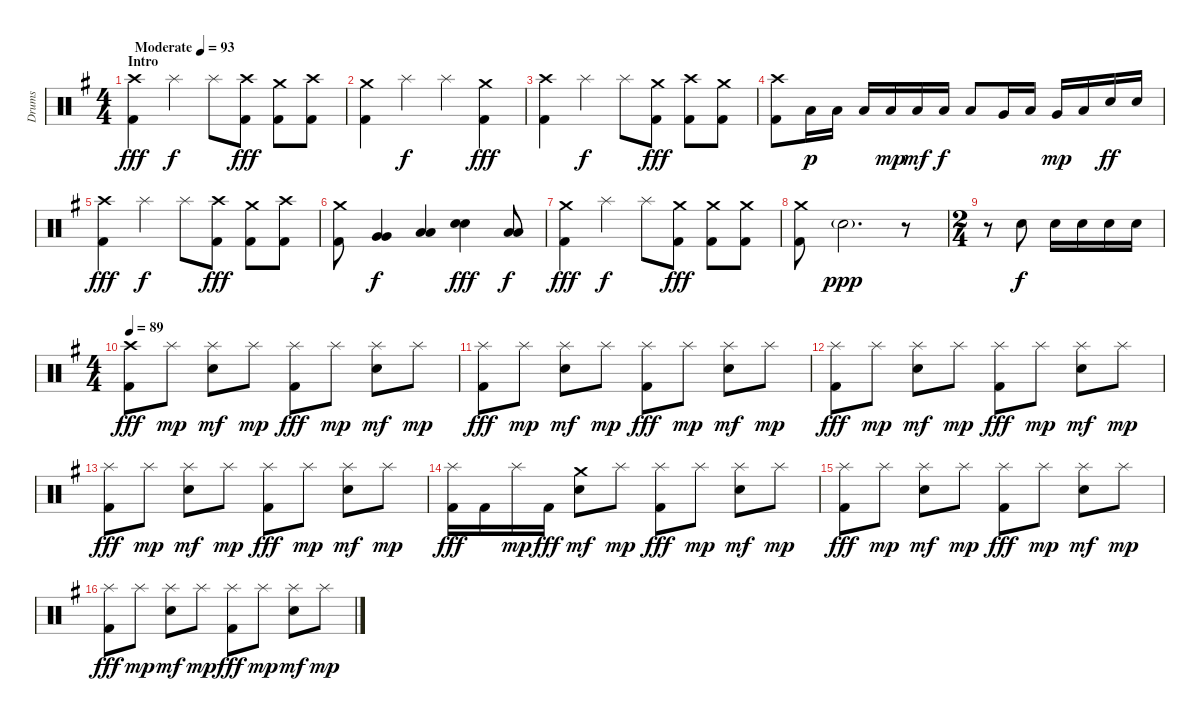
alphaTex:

\track ("Drums" "Drums") {instrument percussion}
\staff {score}
\articulation defaults
\ts (4 4)
\section ("" "Intro")
\tempo (93 "Moderate")
\clef neutral
\ks g
("Crash high (hit)" "Kick (hit) 2").4{dy fff} "Splash (hit)".4{dy f} "Splash (hit)".8 ("Crash high (hit)" "Kick (hit) 2").8{dy fff} ("Crash medium (hit)" "Kick (hit) 2").8 ("Crash high (hit)" "Kick (hit) 2").8 |
("Crash medium (hit)" "Kick (hit) 2").4 "Splash (hit)".4{dy f} "Splash (hit)".4 ("Crash medium (hit)" "Kick (hit) 2").4{dy fff} |
("Crash high (hit)" "Kick (hit) 2").4 "Splash (hit)".4{dy f} "Splash (hit)".8 ("Crash medium (hit)" "Kick (hit) 2").8{dy fff} ("Crash high (hit)" "Kick (hit) 2").8 ("Crash medium (hit)" "Kick (hit) 2").8 |
("Crash high (hit)" "Kick (hit) 2").8 "Low Tom (hit)".16{dy p} "Low Tom (hit)".16 "Low Tom (hit)".16 "Low Tom (hit)".16{dy mp} "Low Tom (hit)".16{dy mf} "Low Tom (hit)".16{dy f} "Low Tom (hit)".8 "Very Low Tom (hit)".16 "Low Tom (hit)".16 "Very Low Tom (hit)".16{dy mp} "Low Floor Tom (hit)".16 "Electric Snare (hit)".16{dy ff} "Electric Snare (hit)".16 |
("Crash high (hit)" "Kick (hit) 2").4{dy fff} "Splash (hit)".4{dy f} "Splash (hit)".8 ("Crash high (hit)" "Kick (hit) 2").8{dy fff} ("Crash medium (hit)" "Kick (hit) 2").8 ("Crash high (hit)" "Kick (hit) 2").8 |
("Crash medium (hit)" "Kick (hit) 2").8 ("Very Low Tom (hit)" "Very Low Tom (hit)").4{bd 120 dy f} ("Low Floor Tom (hit)" "Low Floor Tom (hit)").4{bd 120} ("Electric Snare (hit)" "Electric Snare (hit)").4{bd 30 dy fff} ("Low Floor Tom (hit)" "Low Floor Tom (hit)").8{bd 120 dy f} |
("Crash medium (hit)" "Kick (hit) 2").4{dy fff} "Splash (hit)".4{dy f} "Splash (hit)".8 ("Crash medium (hit)" "Kick (hit) 2").8{dy fff} ("Crash medium (hit)" "Kick (hit) 2").8 ("Crash medium (hit)" "Kick (hit) 2").8 |
("Crash medium (hit)" "Kick (hit) 2").8 "Electric Snare (hit)"{g}.2{d dy ppp volume 0} r.8 |
\ts (2 4)
r.8 "Electric Snare (hit)".8{dy f volume 13} "Electric Snare (hit)".16 "Electric Snare (hit)".16 "Electric Snare (hit)".16 "Electric Snare (hit)".16 |
\ts (4 4)
\tempo 89
("Crash high (hit)" "Kick (hit) 2").8{dy fff} "Splash (hit)".8{dy mp} ("Splash (hit)" "Electric Snare (hit)").8{dy mf} "Splash (hit)".8{dy mp} ("Splash (hit)" "Kick (hit) 2").8{dy fff} "Splash (hit)".8{dy mp} ("Splash (hit)" "Electric Snare (hit)").8{dy mf} "Splash (hit)".8{dy mp} |
("Splash (hit)" "Kick (hit) 2").8{dy fff} "Splash (hit)".8{dy mp} ("Splash (hit)" "Electric Snare (hit)").8{dy mf} "Splash (hit)".8{dy mp} ("Splash (hit)" "Kick (hit) 2").8{dy fff} "Splash (hit)".8{dy mp} ("Splash (hit)" "Electric Snare (hit)").8{dy mf} "Splash (hit)".8{dy mp} |
("Splash (hit)" "Kick (hit) 2").8{dy fff} "Splash (hit)".8{dy mp} ("Splash (hit)" "Electric Snare (hit)").8{dy mf} "Splash (hit)".8{dy mp} ("Splash (hit)" "Kick (hit) 2").8{dy fff} "Splash (hit)".8{dy mp} ("Splash (hit)" "Electric Snare (hit)").8{dy mf} "Splash (hit)".8{dy mp} |
("Splash (hit)" "Kick (hit) 2").8{dy fff} "Splash (hit)".8{dy mp} ("Splash (hit)" "Electric Snare (hit)").8{dy mf} "Splash (hit)".8{dy mp} ("Splash (hit)" "Kick (hit) 2").8{dy fff} "Splash (hit)".8{dy mp} ("Splash (hit)" "Electric Snare (hit)").8{dy mf} "Splash (hit)".8{dy mp} |
("Splash (hit)" "Kick (hit) 2").16{dy fff} "Kick (hit) 2".16 "Splash (hit)".16{dy mp} "Kick (hit) 2".16{dy fff} ("Crash medium (hit)" "Electric Snare (hit)").8{dy mf} "Splash (hit)".8{dy mp} ("Splash (hit)" "Kick (hit) 2").8{dy fff} "Splash (hit)".8{dy mp} ("Splash (hit)" "Electric Snare (hit)").8{dy mf} "Splash (hit)".8{dy mp} |
("Splash (hit)" "Kick (hit) 2").8{dy fff} "Splash (hit)".8{dy mp} ("Splash (hit)" "Electric Snare (hit)").8{dy mf} "Splash (hit)".8{dy mp} ("Splash (hit)" "Kick (hit) 2").8{dy fff} "Splash (hit)".8{dy mp} ("Splash (hit)" "Electric Snare (hit)").8{dy mf} "Splash (hit)".8{dy mp} |
("Splash (hit)" "Kick (hit) 2").8{dy fff} "Splash (hit)".8{dy mp} ("Splash (hit)" "Electric Snare (hit)").8{dy mf} "Splash (hit)".8{dy mp} ("Splash (hit)" "Kick (hit) 2").8{dy fff} "Splash (hit)".8{dy mp} ("Splash (hit)" "Electric Snare (hit)").8{dy mf} "Splash (hit)".8{dy mp}
